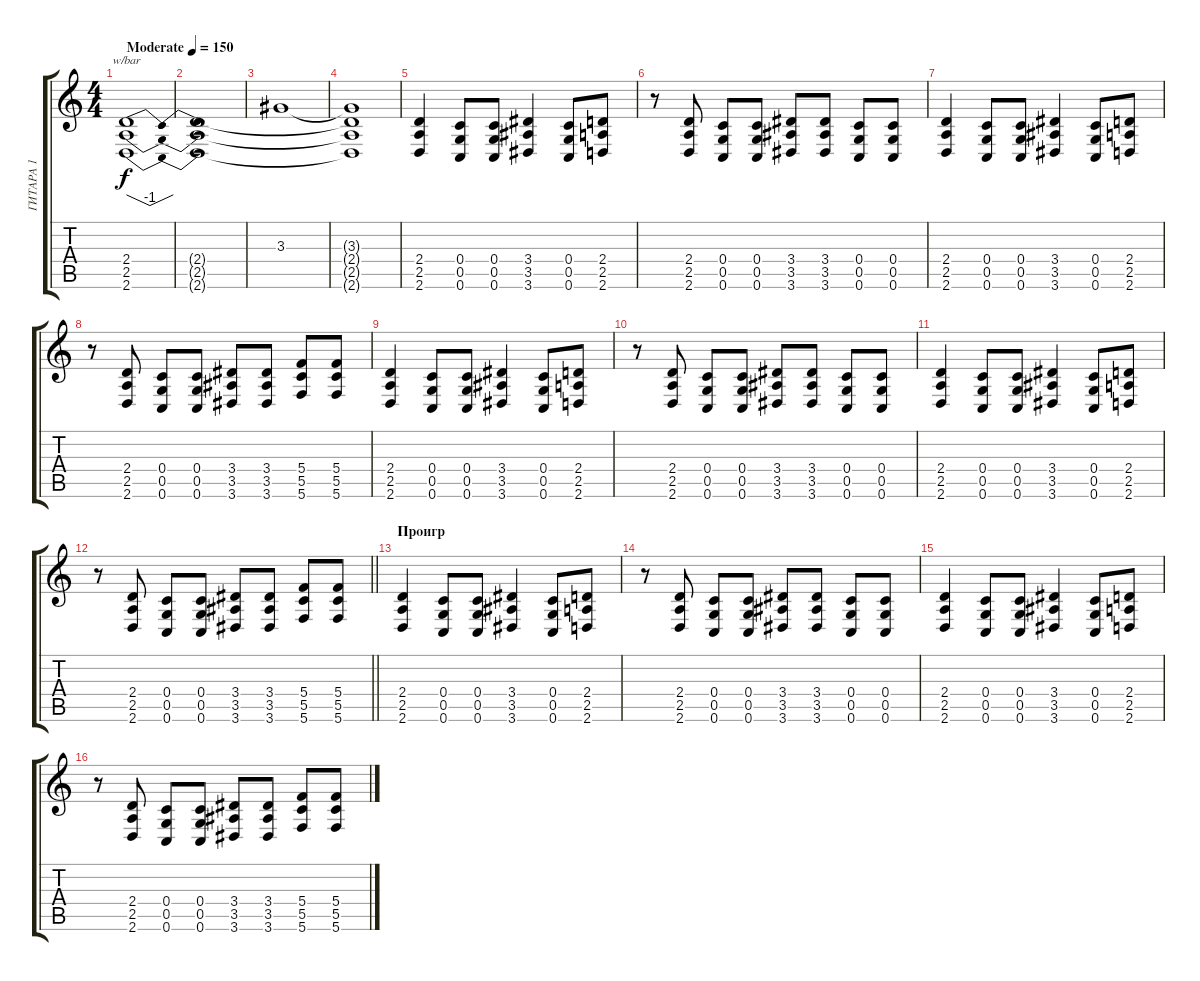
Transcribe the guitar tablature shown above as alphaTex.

\track ("ГИТАРА 1" "ГИТАРА 1") {instrument distortionguitar}
\staff {score tabs}
\tuning (D4 A3 F3 C3 G2 C2) {hide}
\ts (4 4)
\tempo (150 "Moderate")
\clef g2
\ks c
(2.4 2.5 2.6).1{tbe (dip default 0 0 30 -4 60 0) dy f instrument distortionguitar} |
(2.4{t} 2.5{t} 2.6{t}).1 |
3.3.1 |
(3.3{t} 2.4{t} 2.5{t} 2.6{t}).1 |
(2.4 2.5 2.6).4 (0.4 0.5 0.6).8 (0.4 0.5 0.6).8 (3.4 3.5 3.6).4 (0.4 0.5 0.6).8 (2.4 2.5 2.6).8 |
r.8 (2.4 2.5 2.6).8 (0.4 0.5 0.6).8 (0.4 0.5 0.6).8 (3.4 3.5 3.6).8 (3.4 3.5 3.6).8 (0.4 0.5 0.6).8 (0.4 0.5 0.6).8 |
(2.4 2.5 2.6).4 (0.4 0.5 0.6).8 (0.4 0.5 0.6).8 (3.4 3.5 3.6).4 (0.4 0.5 0.6).8 (2.4 2.5 2.6).8 |
r.8 (2.4 2.5 2.6).8 (0.4 0.5 0.6).8 (0.4 0.5 0.6).8 (3.4 3.5 3.6).8 (3.4 3.5 3.6).8 (5.4 5.5 5.6).8 (5.4 5.5 5.6).8 |
(2.4 2.5 2.6).4 (0.4 0.5 0.6).8 (0.4 0.5 0.6).8 (3.4 3.5 3.6).4 (0.4 0.5 0.6).8 (2.4 2.5 2.6).8 |
r.8 (2.4 2.5 2.6).8 (0.4 0.5 0.6).8 (0.4 0.5 0.6).8 (3.4 3.5 3.6).8 (3.4 3.5 3.6).8 (0.4 0.5 0.6).8 (0.4 0.5 0.6).8 |
(2.4 2.5 2.6).4 (0.4 0.5 0.6).8 (0.4 0.5 0.6).8 (3.4 3.5 3.6).4 (0.4 0.5 0.6).8 (2.4 2.5 2.6).8 |
\barLineRight lightlight
r.8 (2.4 2.5 2.6).8 (0.4 0.5 0.6).8 (0.4 0.5 0.6).8 (3.4 3.5 3.6).8 (3.4 3.5 3.6).8 (5.4 5.5 5.6).8 (5.4 5.5 5.6).8 |
\section ("" "Проигр")
(2.4 2.5 2.6).4 (0.4 0.5 0.6).8 (0.4 0.5 0.6).8 (3.4 3.5 3.6).4 (0.4 0.5 0.6).8 (2.4 2.5 2.6).8 |
r.8 (2.4 2.5 2.6).8 (0.4 0.5 0.6).8 (0.4 0.5 0.6).8 (3.4 3.5 3.6).8 (3.4 3.5 3.6).8 (0.4 0.5 0.6).8 (0.4 0.5 0.6).8 |
(2.4 2.5 2.6).4 (0.4 0.5 0.6).8 (0.4 0.5 0.6).8 (3.4 3.5 3.6).4 (0.4 0.5 0.6).8 (2.4 2.5 2.6).8 |
r.8 (2.4 2.5 2.6).8 (0.4 0.5 0.6).8 (0.4 0.5 0.6).8 (3.4 3.5 3.6).8 (3.4 3.5 3.6).8 (5.4 5.5 5.6).8 (5.4 5.5 5.6).8
